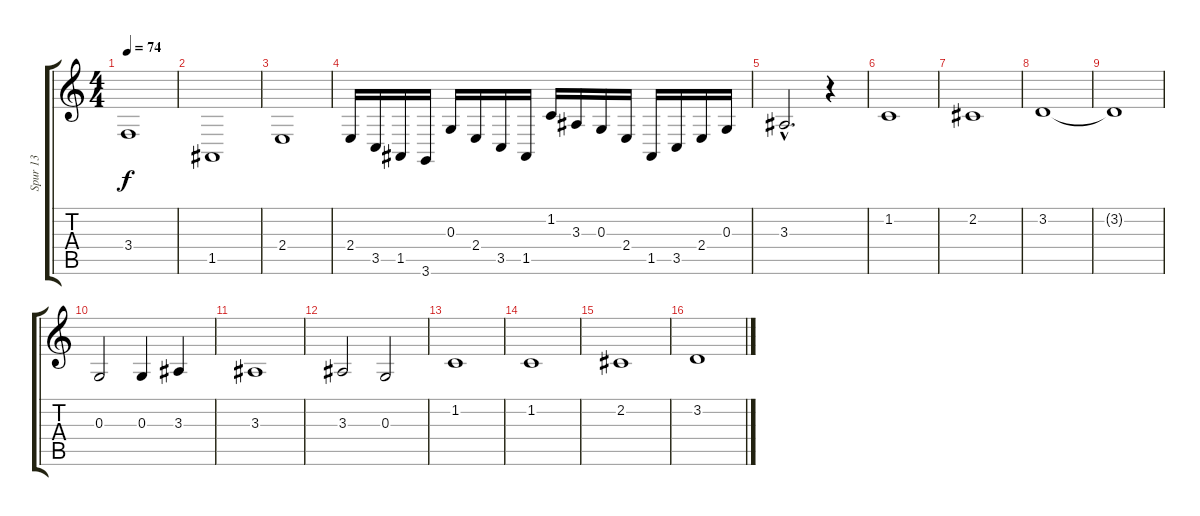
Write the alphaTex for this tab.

\track ("Spur 13" "Spur 13") {instrument cello}
\staff {score tabs}
\tuning (E4 B3 G3 D3 A2 E2) {hide}
\ts (4 4)
\tempo 74
\clef g2
\ks c
3.4{t}.1{dy f} |
1.5.1 |
2.4.1 |
2.4.16 3.5.16 1.5.16 3.6.16 0.3.16 2.4.16 3.5.16 1.5.16 1.2.16 3.3.16 0.3.16 2.4.16 1.5.16 3.5.16 2.4.16 0.3.16 |
3.3{hac}.2{d} r.4 |
1.2.1 |
2.2.1{volume 10} |
3.2.1 |
3.2{t}.1 |
0.3.2 0.3.4 3.3.4 |
3.3.1 |
3.3.2 0.3.2 |
1.2.1 |
1.2.1 |
2.2.1 |
3.2.1
